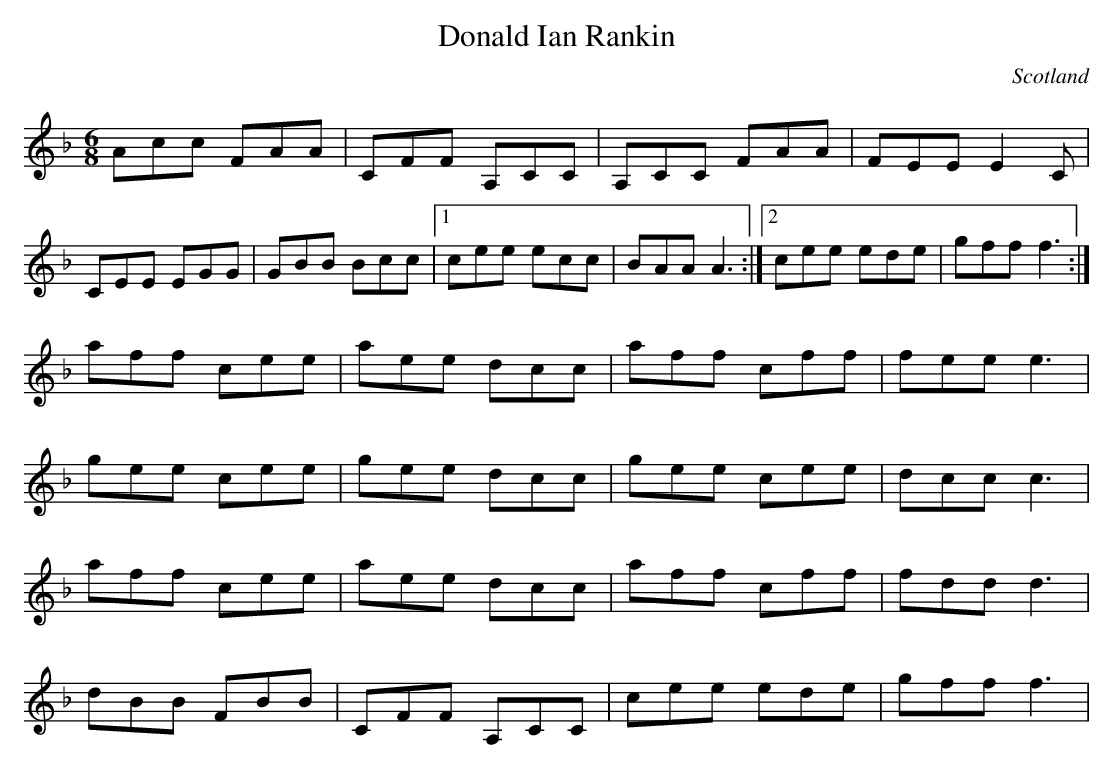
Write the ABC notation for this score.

X:1
T:Donald Ian Rankin
O:Scotland
M:6/8
L:1/8
K:F
Acc FAA|CFF A,CC|A,CC FAA|FEE E2C|!
CEE EGG|GBB Bcc|1 cee ecc|BAA A3:|2 cee ede|gff f3:|!
aff cee|aee dcc|aff cff|fee e3|!
gee cee|gee dcc|gee cee|dcc c3|!
aff cee|aee dcc|aff cff|fdd d3|!
dBB FBB|CFF A,CC|cee ede|gff f3|!
